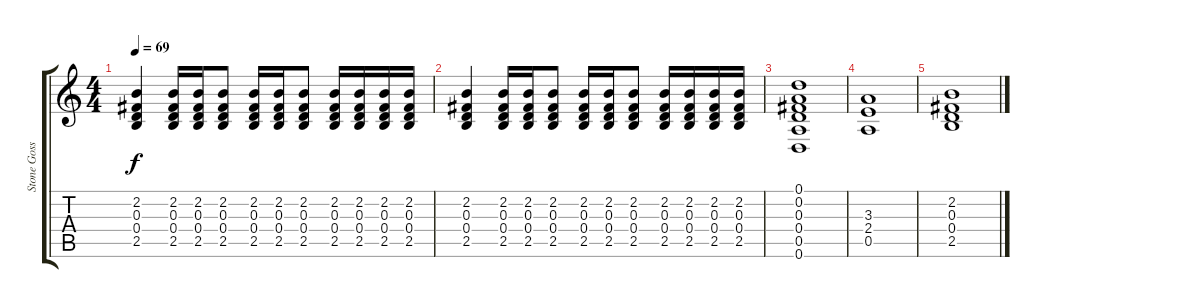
\track ("Stone Gossard" "Stone Goss") {instrument acousticguitarsteel}
\staff {score tabs}
\tuning (D4 A3 Gb3 D3 A2 D2) {hide}
\ts (4 4)
\tempo 69
\clef g2
\ks c
(2.2 0.3 0.4 2.5).4{dy f} (2.2 0.3 0.4 2.5).16 (2.2 0.3 0.4 2.5).16 (2.2 0.3 0.4 2.5).8 (2.2 0.3 0.4 2.5).16 (2.2 0.3 0.4 2.5).16 (2.2 0.3 0.4 2.5).8 (2.2 0.3 0.4 2.5).16 (2.2 0.3 0.4 2.5).16 (2.2 0.3 0.4 2.5).16 (2.2 0.3 0.4 2.5).16 |
(2.2 0.3 0.4 2.5).4 (2.2 0.3 0.4 2.5).16 (2.2 0.3 0.4 2.5).16 (2.2 0.3 0.4 2.5).8 (2.2 0.3 0.4 2.5).16 (2.2 0.3 0.4 2.5).16 (2.2 0.3 0.4 2.5).8 (2.2 0.3 0.4 2.5).16 (2.2 0.3 0.4 2.5).16 (2.2 0.3 0.4 2.5).16 (2.2 0.3 0.4 2.5).16 |
(0.1 0.2 0.3 0.4 0.5 0.6).1 |
(3.3 2.4 0.5).1 |
(2.2 0.3 0.4 2.5).1
